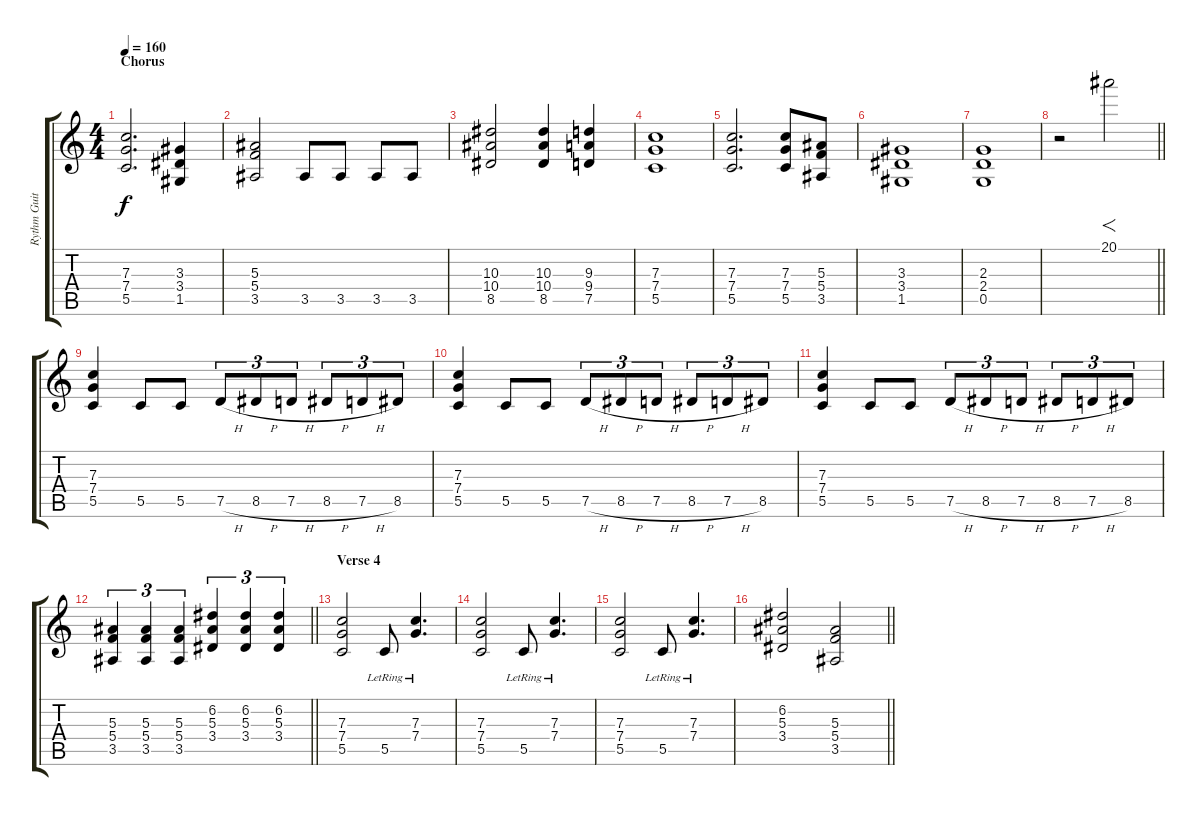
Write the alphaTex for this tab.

\track ("Rythm Guitar" "Rythm Guit") {instrument distortionguitar}
\staff {score tabs}
\tuning (D4 A3 F3 C3 G2 D2) {hide}
\ts (4 4)
\section ("" "Chorus")
\tempo 160
\clef g2
\ks c
(7.3 7.4 5.5).2{d dy f} (3.3 3.4 1.5).4 |
(5.3 5.4 3.5).2 3.5.8 3.5.8 3.5.8 3.5.8 |
(10.3 10.4 8.5).2 (10.3 10.4 8.5).4 (9.3 9.4 7.5).4 |
(7.3 7.4 5.5).1 |
(7.3 7.4 5.5).2{d} (7.3 7.4 5.5).8 (5.3 5.4 3.5).8 |
(3.3 3.4 1.5).1 |
(2.3 2.4 0.5).1 |
\barLineRight lightlight
r.2 20.1.2{f} |
(7.3 7.4 5.5).4 5.5.8 5.5.8 7.5{h}.8{tu (3 2)} 8.5{h}.8{tu (3 2)} 7.5{h}.8{tu (3 2)} 8.5{h}.8{tu (3 2)} 7.5{h}.8{tu (3 2)} 8.5.8{tu (3 2)} |
(7.3 7.4 5.5).4 5.5.8 5.5.8 7.5{h}.8{tu (3 2)} 8.5{h}.8{tu (3 2)} 7.5{h}.8{tu (3 2)} 8.5{h}.8{tu (3 2)} 7.5{h}.8{tu (3 2)} 8.5.8{tu (3 2)} |
(7.3 7.4 5.5).4 5.5.8 5.5.8 7.5{h}.8{tu (3 2)} 8.5{h}.8{tu (3 2)} 7.5{h}.8{tu (3 2)} 8.5{h}.8{tu (3 2)} 7.5{h}.8{tu (3 2)} 8.5.8{tu (3 2)} |
\barLineRight lightlight
(5.3 5.4 3.5).4{tu (3 2)} (5.3 5.4 3.5).4{tu (3 2)} (5.3 5.4 3.5).4{tu (3 2)} (6.2 5.3 3.4).4{tu (3 2)} (6.2 5.3 3.4).4{tu (3 2)} (6.2 5.3 3.4).4{tu (3 2)} |
\section ("" "Verse 4")
(7.3 7.4 5.5).2 5.5{lr}.8 (7.3 7.4{lr}).4{d} |
(7.3 7.4 5.5).2 5.5{lr}.8 (7.3 7.4{lr}).4{d} |
(7.3 7.4 5.5).2 5.5{lr}.8 (7.3 7.4{lr}).4{d} |
\barLineRight lightlight
(6.2 5.3 3.4).2 (5.3 5.4 3.5).2
